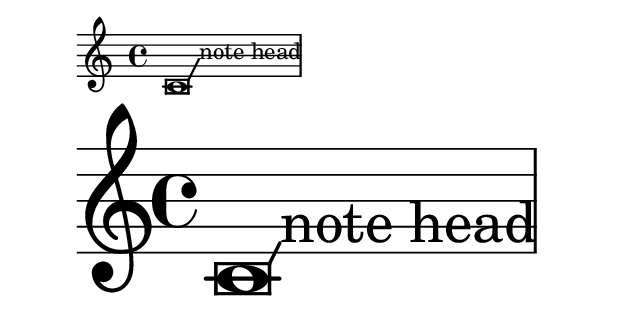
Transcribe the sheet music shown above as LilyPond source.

%% Generated by lilypond-book
%% Options: [exampleindent=10.16\mm,indent=0\mm,line-width=160\mm]
\include "lilypond-book-preamble.ly"


% ****************************************************************
% Start cut-&-pastable-section
% ****************************************************************

#(ly:set-option 'eps-box-padding 3.000000)



\paper {
  indent = 0\mm
  line-width = 160\mm
  % offset the left padding, also add 1mm as lilypond creates cropped
  % images with a little space on the right
  line-width = #(- line-width (* mm  3.000000) (* mm 1))
}

\layout {
  
}




% ****************************************************************
% ly snippet:
% ****************************************************************
\sourcefilename "/lilypond-2.23.82/input/regression/balloon-staff-size.ly"
\sourcefileline 0
\version "2.23.6"

\header {
  texidoc = "The thickness of balloons scales with staff size."
}

\layout {
  \context {
    \Voice
    \consists Balloon_engraver
    % For visibility
    \override BalloonText.thickness = 2
  }
}

music = {
  \balloonGrobText NoteHead #'(1 . 2) "note head"
  c'1
}

#(set-default-paper-size "a7landscape")

\book {
  \score {
    \music
  }
  \score {
    \music
    \layout {
      #(layout-set-staff-size 50)
    }
  }
}



% ****************************************************************
% end ly snippet
% ****************************************************************
